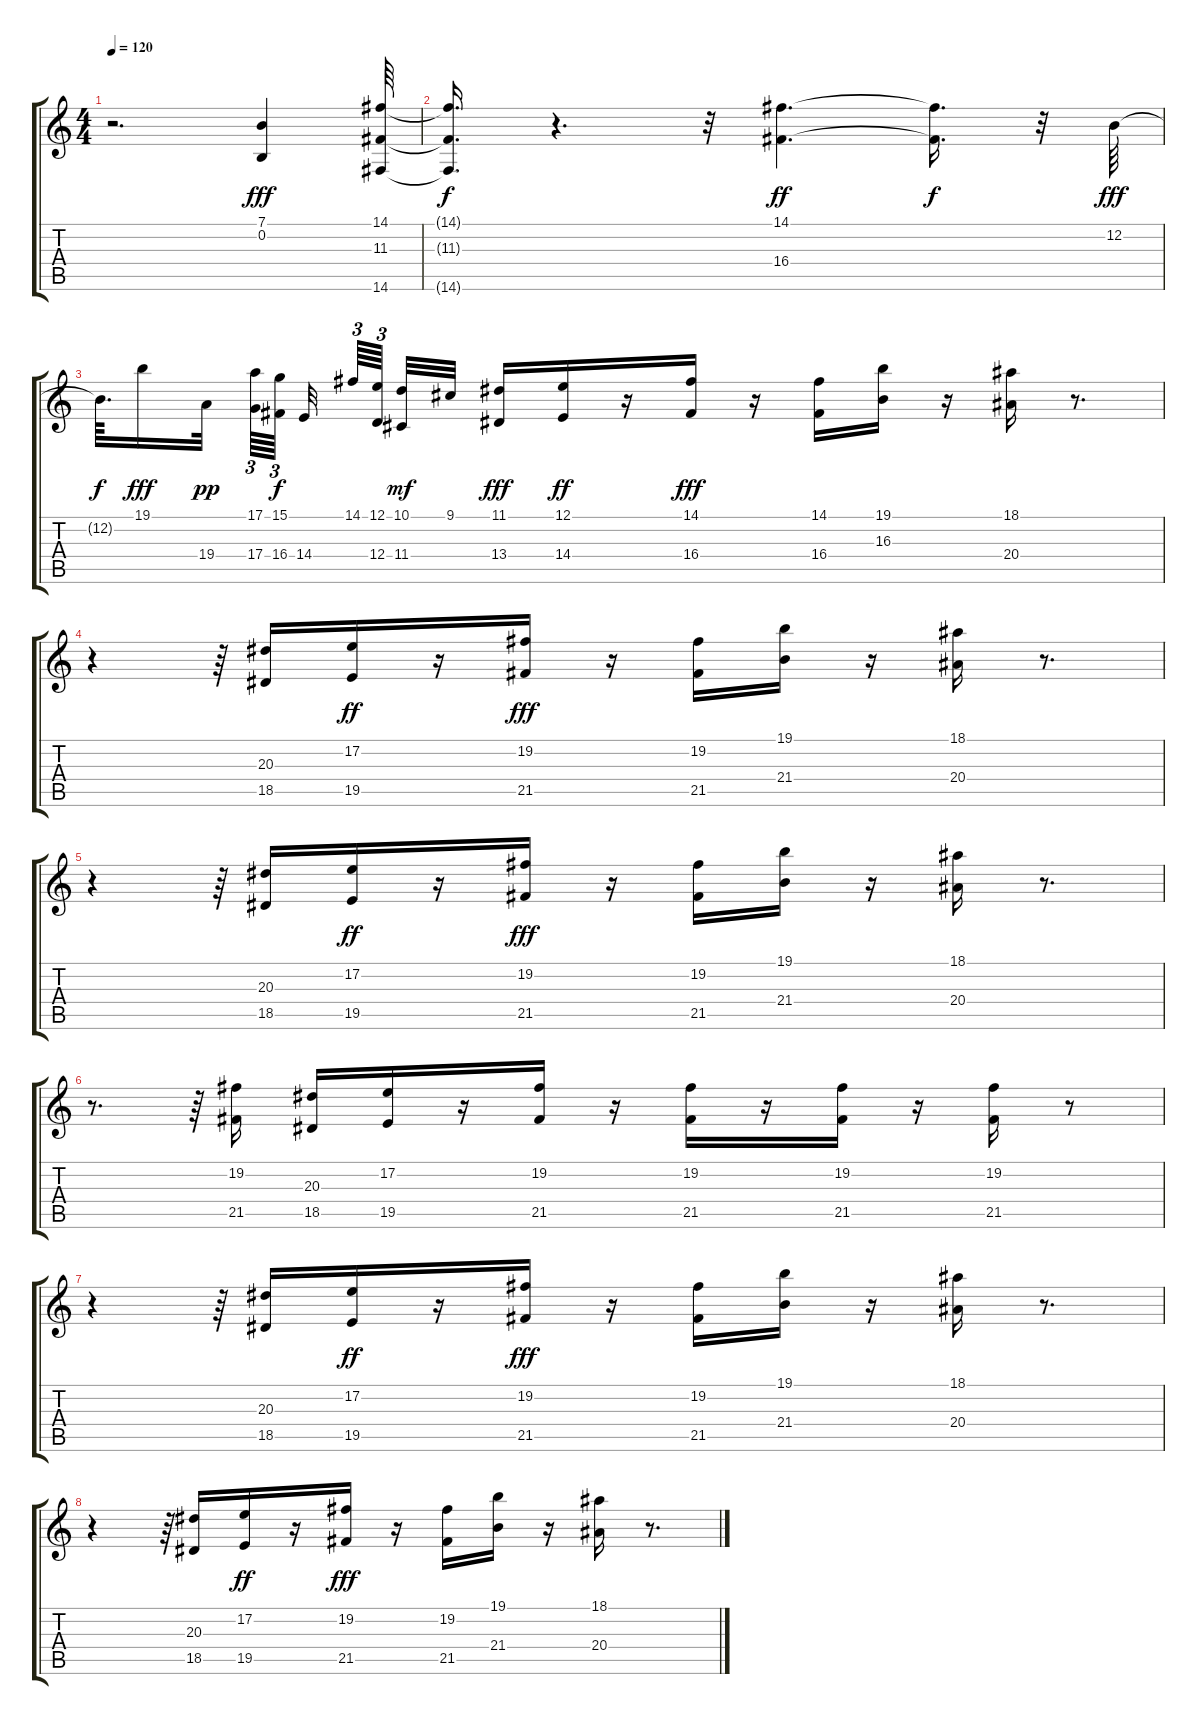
\track "" {instrument brasssection}
\staff {score tabs}
\tuning (E4 B3 G3 D3 A2 E2) {hide}
\ts (4 4)
\tempo 120
\clef g2
\ks c
r.2{d dy mf} (7.1 0.2).4{dy fff} (14.1 11.3 14.6).64 |
(14.1{t} 11.3{t} 14.6{t}).16{d dy f} r.4{d} r.32 (14.1 16.4).4{d dy ff} (14.1{t} 16.4{t}).16{d dy f} r.32 12.2.64{dy fff} |
12.2{t}.64{d dy f} 19.1.16{dy fff} 19.4.32{dy pp} (17.1 17.4).64{tu (3 2)} (15.1 16.4).64{tu (3 2) dy f} 14.4.32 14.1.64{tu (3 2)} (12.1 12.4).64{tu (3 2)} (10.1 11.4).32{dy mf} 9.1.32 (11.1 13.4).16{dy fff} (12.1 14.4).16{dy ff} r.16 (14.1 16.4).16{dy fff} r.16 (14.1 16.4).16 (19.1 16.3).16 r.16 (18.1 20.4).16 r.8{d} |
r.4 r.64 (20.3 18.5).16 (17.2 19.5).16{dy ff} r.16 (19.2 21.5).16{dy fff} r.16 (19.2 21.5).16 (19.1 21.4).16 r.16 (18.1 20.4).16 r.8{d} |
r.4 r.64 (20.3 18.5).16 (17.2 19.5).16{dy ff} r.16 (19.2 21.5).16{dy fff} r.16 (19.2 21.5).16 (19.1 21.4).16 r.16 (18.1 20.4).16 r.8{d} |
r.8{d} r.64 (19.2 21.5).16 (20.3 18.5).16 (17.2 19.5).16 r.16 (19.2 21.5).16 r.16 (19.2 21.5).16 r.16 (19.2 21.5).16 r.16 (19.2 21.5).16 r.8 |
r.4 r.64 (20.3 18.5).16 (17.2 19.5).16{dy ff} r.16 (19.2 21.5).16{dy fff} r.16 (19.2 21.5).16 (19.1 21.4).16 r.16 (18.1 20.4).16 r.8{d} |
r.4 r.64 (20.3 18.5).16 (17.2 19.5).16{dy ff} r.16 (19.2 21.5).16{dy fff} r.16 (19.2 21.5).16 (19.1 21.4).16 r.16 (18.1 20.4).16 r.8{d}
